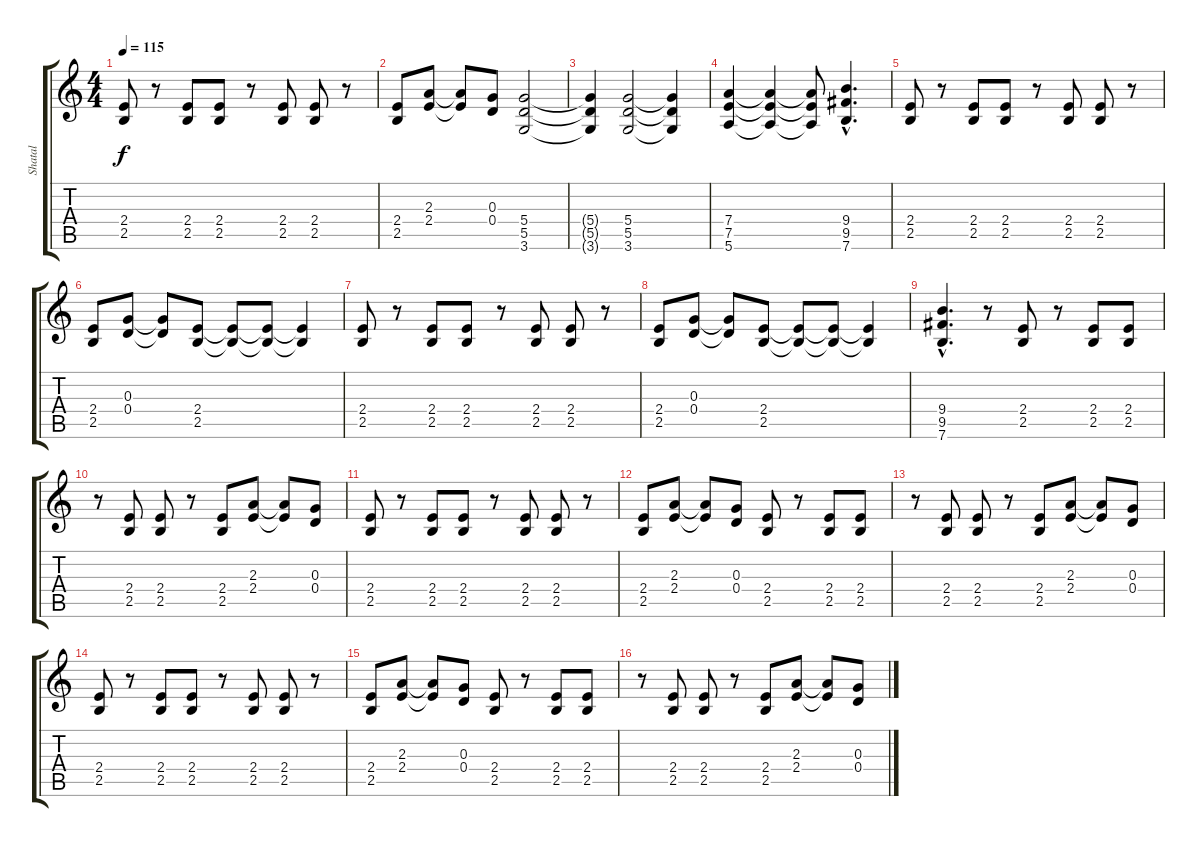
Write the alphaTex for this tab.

\track ("Shatal" "Shatal") {instrument distortionguitar}
\staff {score tabs}
\tuning (E4 B3 G3 D3 A2 E2) {hide}
\ts (4 4)
\tempo 115
\clef g2
\ks c
(2.4 2.5).8{dy f} r.8 (2.4 2.5).8 (2.4 2.5).8 r.8 (2.4 2.5).8 (2.4 2.5).8 r.8 |
(2.4 2.5).8 (2.3 2.4).8 (2.3{t} 2.4{t}).8 (0.3 0.4).8 (5.4 5.5 3.6).2 |
(5.4{t} 5.5{t} 3.6{t}).4 (5.4 5.5 3.6).2 (5.4{t} 5.5{t} 3.6{t}).4 |
(7.4 7.5 5.6).4 (7.4{t} 7.5{t} 5.6{t}).4 (7.4{t} 7.5{t} 5.6{t}).8 (9.4{hac} 9.5{hac} 7.6{hac}).4{d} |
(2.4 2.5).8 r.8 (2.4 2.5).8 (2.4 2.5).8 r.8 (2.4 2.5).8 (2.4 2.5).8 r.8 |
(2.4 2.5).8 (0.3 0.4).8 (0.3{t} 0.4{t}).8 (2.4 2.5).8 (2.4{t} 2.5{t}).8 (2.4{t} 2.5{t}).8 (2.4{t} 2.5{t}).4 |
(2.4 2.5).8 r.8 (2.4 2.5).8 (2.4 2.5).8 r.8 (2.4 2.5).8 (2.4 2.5).8 r.8 |
(2.4 2.5).8 (0.3 0.4).8 (0.3{t} 0.4{t}).8 (2.4 2.5).8 (2.4{t} 2.5{t}).8 (2.4{t} 2.5{t}).8 (2.4{t} 2.5{t}).4 |
(9.4{hac} 9.5{hac} 7.6{hac}).4{d} r.8 (2.4 2.5).8 r.8 (2.4 2.5).8 (2.4 2.5).8 |
r.8 (2.4 2.5).8 (2.4 2.5).8 r.8 (2.4 2.5).8 (2.3 2.4).8 (2.3{t} 2.4{t}).8 (0.3 0.4).8 |
(2.4 2.5).8 r.8 (2.4 2.5).8 (2.4 2.5).8 r.8 (2.4 2.5).8 (2.4 2.5).8 r.8 |
(2.4 2.5).8 (2.3 2.4).8 (2.3{t} 2.4{t}).8 (0.3 0.4).8 (2.4 2.5).8 r.8 (2.4 2.5).8 (2.4 2.5).8 |
r.8 (2.4 2.5).8 (2.4 2.5).8 r.8 (2.4 2.5).8 (2.3 2.4).8 (2.3{t} 2.4{t}).8 (0.3 0.4).8 |
(2.4 2.5).8 r.8 (2.4 2.5).8 (2.4 2.5).8 r.8 (2.4 2.5).8 (2.4 2.5).8 r.8 |
(2.4 2.5).8 (2.3 2.4).8 (2.3{t} 2.4{t}).8 (0.3 0.4).8 (2.4 2.5).8 r.8 (2.4 2.5).8 (2.4 2.5).8 |
r.8 (2.4 2.5).8 (2.4 2.5).8 r.8 (2.4 2.5).8 (2.3 2.4).8 (2.3{t} 2.4{t}).8 (0.3 0.4).8
